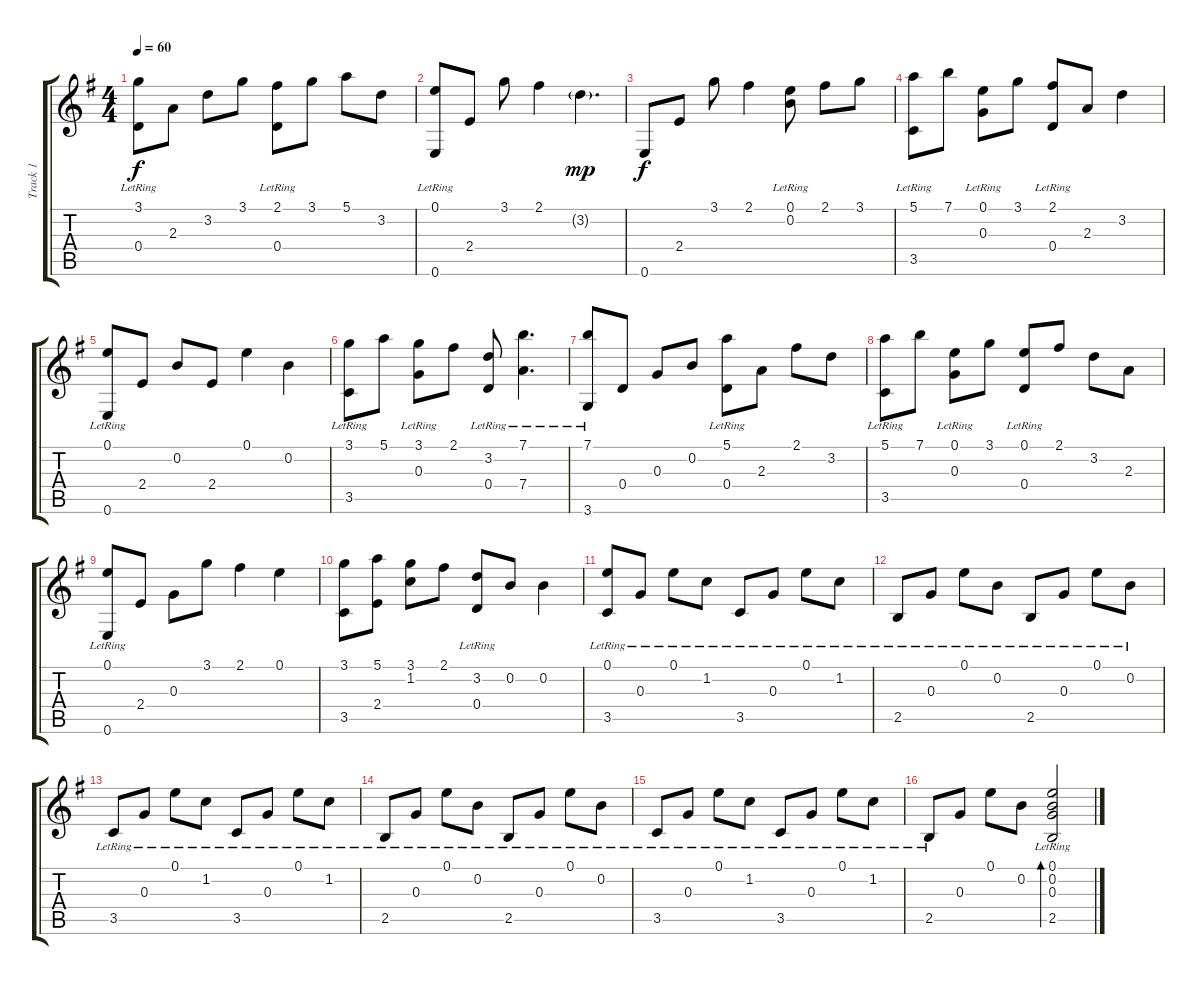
\track ("Track 1" "Track 1") {instrument acousticguitarsteel}
\staff {score tabs}
\tuning (E4 B3 G3 D3 A2 E2) {hide}
\ts (4 4)
\tempo 60
\clef g2
\ks g
(3.1{lr} 0.4{lr}).8{dy f} 2.3.8 3.2.8 3.1.8 (2.1{lr} 0.4{lr}).8 3.1.8 5.1.8 3.2.8 |
(0.1{lr} 0.6{lr}).8 2.4.8 3.1.8 2.1.4 3.2{g}.4{d dy mp} |
0.6.8{dy f} 2.4.8 3.1.8 2.1.4 (0.1{lr} 0.2{lr}).8 2.1.8 3.1.8 |
(5.1{lr} 3.5{lr}).8 7.1.8 (0.1{lr} 0.3{lr}).8 3.1.8 (2.1{lr} 0.4{lr}).8 2.3.8 3.2.4 |
(0.1{lr} 0.6{lr}).8 2.4.8 0.2.8 2.4.8 0.1.4 0.2.4 |
(3.1{lr} 3.5{lr}).8 5.1.8 (3.1{lr} 0.3{lr}).8 2.1.8 (3.2{lr} 0.4{lr}).8 (7.1{lr} 7.4{lr}).4{d} |
(7.1{lr} 3.6{lr}).8 0.4.8 0.3.8 0.2.8 (5.1{lr} 0.4{lr}).8 2.3.8 2.1.8 3.2.8 |
(5.1{lr} 3.5{lr}).8 7.1.8 (0.1{lr} 0.3{lr}).8 3.1.8 (0.1 0.4{lr}).8 2.1.8 3.2.8 2.3.8 |
(0.1{lr} 0.6{lr}).8 2.4.8 0.3.8 3.1.8 2.1.4 0.1.4 |
(3.1 3.5).8 (5.1 2.4).8 (3.1 1.2).8 2.1.8 (3.2{lr} 0.4{lr}).8 0.2.8 0.2.4 |
(0.1{lr} 3.5{lr}).8 0.3{lr}.8 0.1{lr}.8 1.2{lr}.8 3.5{lr}.8 0.3{lr}.8 0.1{lr}.8 1.2{lr}.8 |
2.5{lr}.8 0.3{lr}.8 0.1{lr}.8 0.2{lr}.8 2.5{lr}.8 0.3{lr}.8 0.1{lr}.8 0.2{lr}.8 |
3.5{lr}.8 0.3{lr}.8 0.1{lr}.8 1.2{lr}.8 3.5{lr}.8 0.3{lr}.8 0.1{lr}.8 1.2{lr}.8 |
2.5{lr}.8 0.3{lr}.8 0.1{lr}.8 0.2{lr}.8 2.5{lr}.8 0.3{lr}.8 0.1{lr}.8 0.2{lr}.8 |
3.5{lr}.8 0.3{lr}.8 0.1{lr}.8 1.2{lr}.8 3.5{lr}.8 0.3{lr}.8 0.1{lr}.8 1.2{lr}.8 |
2.5{lr}.8 0.3.8 0.1.8 0.2.8 (0.1{lr} 0.2{lr} 0.3{lr} 2.5{lr}).2{bd 480}
